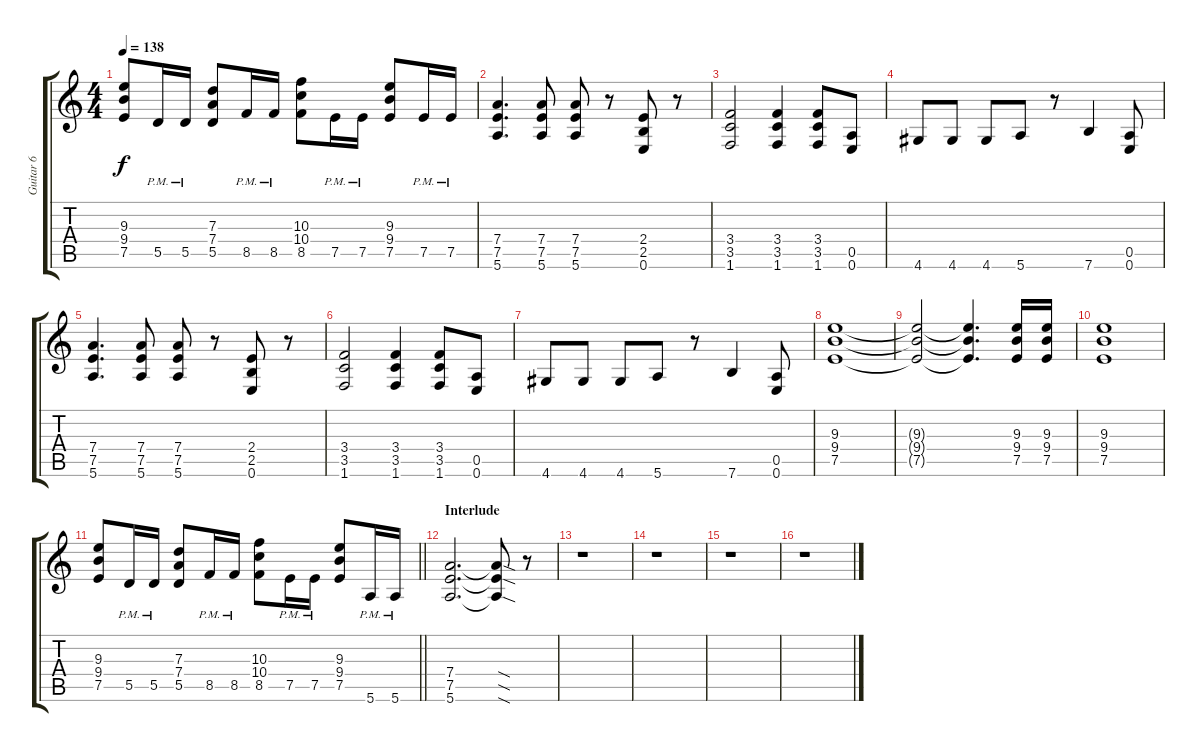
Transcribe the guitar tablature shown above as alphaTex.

\track ("Guitar 6" "Guitar 6") {instrument distortionguitar}
\staff {score tabs}
\tuning (E4 B3 G3 D3 A2 E2) {hide}
\ts (4 4)
\tempo 138
\clef g2
\ks c
(9.3 9.4 7.5).8{dy f} 5.5{pm}.16 5.5{pm}.16 (7.3 7.4 5.5).8 8.5{pm}.16 8.5{pm}.16 (10.3 10.4 8.5).8 7.5{pm}.16 7.5{pm}.16 (9.3 9.4 7.5).8 7.5{pm}.16 7.5{pm}.16 |
(7.4 7.5 5.6).4{d} (7.4 7.5 5.6).8 (7.4 7.5 5.6).8 r.8 (2.4 2.5 0.6).8 r.8 |
(3.4 3.5 1.6).2 (3.4 3.5 1.6).4 (3.4 3.5 1.6).8 (0.5 0.6).8 |
4.6.8 4.6.8 4.6.8 5.6.8 r.8 7.6.4 (0.5 0.6).8 |
(7.4 7.5 5.6).4{d} (7.4 7.5 5.6).8 (7.4 7.5 5.6).8 r.8 (2.4 2.5 0.6).8 r.8 |
(3.4 3.5 1.6).2 (3.4 3.5 1.6).4 (3.4 3.5 1.6).8 (0.5 0.6).8 |
4.6.8 4.6.8 4.6.8 5.6.8 r.8 7.6.4 (0.5 0.6).8 |
(9.3 9.4 7.5).1 |
(9.3{t} 9.4{t} 7.5{t}).2 (9.3{t} 9.4{t} 7.5{t}).4{d} (9.3 9.4 7.5).16 (9.3 9.4 7.5).16 |
(9.3 9.4 7.5).1 |
\barLineRight lightlight
(9.3 9.4 7.5).8 5.5{pm}.16 5.5{pm}.16 (7.3 7.4 5.5).8 8.5{pm}.16 8.5{pm}.16 (10.3 10.4 8.5).8 7.5{pm}.16 7.5{pm}.16 (9.3 9.4 7.5).8 5.6{pm}.16 5.6{pm}.16 |
\section ("" "Interlude")
(7.4 7.5 5.6).2{d} (7.4{sod t} 7.5{sod t} 5.6{sod t}).8 r.8 |
r.1 |
r.1 |
r.1 |
r.1
